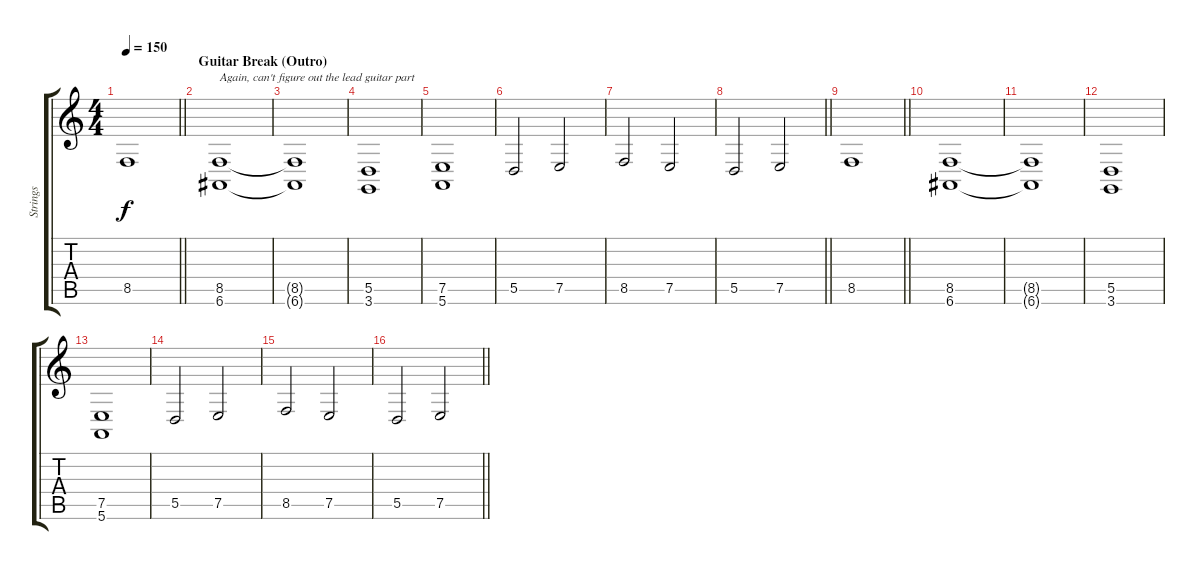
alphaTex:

\track ("Strings" "Strings") {instrument stringensemble1}
\staff {score tabs}
\tuning (E4 B3 G3 D3 A2 E2) {hide}
\ts (4 4)
\tempo 150
\clef g2
\barLineRight lightlight
\ks c
8.5.1{dy f} |
\section ("" "Guitar Break (Outro)")
(8.5 6.6).1{txt "Again, can't figure out the lead guitar part"} |
(8.5{t} 6.6{t}).1 |
(5.5 3.6).1 |
(7.5 5.6).1 |
5.5.2 7.5.2 |
8.5.2 7.5.2 |
\barLineRight lightlight
5.5.2 7.5.2 |
\barLineRight lightlight
8.5.1 |
(8.5 6.6).1 |
(8.5{t} 6.6{t}).1 |
(5.5 3.6).1 |
(7.5 5.6).1 |
5.5.2 7.5.2 |
8.5.2 7.5.2 |
\barLineRight lightlight
5.5.2 7.5.2
